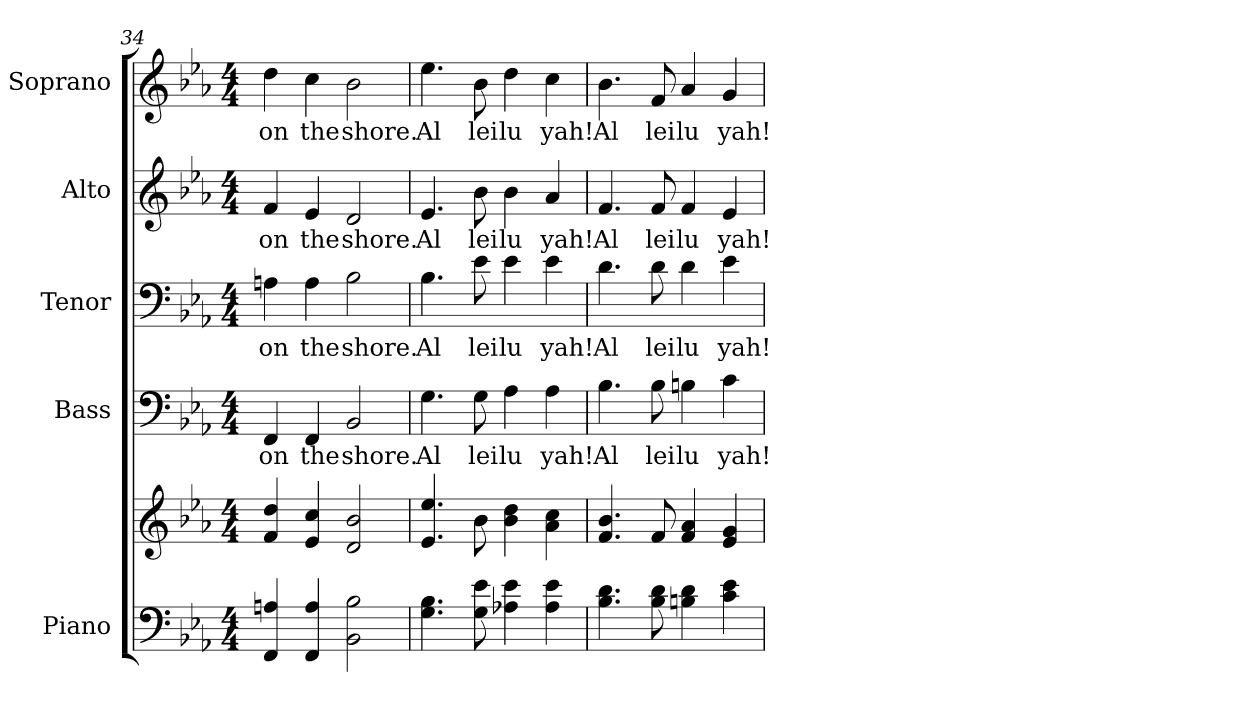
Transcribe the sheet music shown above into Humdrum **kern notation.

**kern	**kern	**kern	**text	**kern	**text	**kern	**text	**kern	**text
*part5	*part5	*part4	*part4	*part3	*part3	*part2	*part2	*part1	*part1
*staff6	*staff5	*staff4	*staff4	*staff3	*staff3	*staff2	*staff2	*staff1	*staff1
*I"Piano	*	*I"Bass	*	*I"Tenor	*	*I"Alto	*	*I"Soprano	*
*I'Pno.	*	*I'B.	*	*I'T.	*	*I'A.	*	*I'S.	*
*clefF4	*clefG2	*clefF4	*	*clefF4	*	*clefG2	*	*clefG2	*
*k[b-e-a-]	*k[b-e-a-]	*k[b-e-a-]	*	*k[b-e-a-]	*	*k[b-e-a-]	*	*k[b-e-a-]	*
*E-:	*E-:	*E-:	*	*E-:	*	*E-:	*	*E-:	*
*M4/4	*M4/4	*M4/4	*	*M4/4	*	*M4/4	*	*M4/4	*
=34	=34	=34	=34	=34	=34	=34	=34	=34	=34
!	!	!	!LO:LY:b:color=#000000	!	!	!	!	!	!
!	!	!	!	!	!LO:LY:b:color=#000000	!	!	!	!
!	!	!	!	!	!	!	!LO:LY:b:color=#000000	!	!
!	!	!	!	!	!	!	!	!	!LO:LY:b:color=#000000
4FFi/ 4Ani	4fi/ 4ddi	4FFi/	-on	4Ani\	-on	4fi/	-on	4ddi\	-on
!	!	!	!LO:LY:b:color=#000000	!	!	!	!	!	!
!	!	!	!	!	!LO:LY:b:color=#000000	!	!	!	!
!	!	!	!	!	!	!	!LO:LY:b:color=#000000	!	!
!	!	!	!	!	!	!	!	!	!LO:LY:b:color=#000000
4FFi/ 4Ai	4e-i/ 4cci	4FFi/	the	4Ai\	the	4e-i/	the	4cci\	the
!	!	!	!LO:LY:b:color=#000000	!	!	!	!	!	!
!	!	!	!	!	!LO:LY:b:color=#000000	!	!	!	!
!	!	!	!	!	!	!	!LO:LY:b:color=#000000	!	!
!	!	!	!	!	!	!	!	!	!LO:LY:b:color=#000000
2BB-i\ 2B-i	2di/ 2b-i	2BB-i/	shore.	2B-i\	shore.	2di/	shore.	2b-i\	shore.
=35	=35	=35	=35	=35	=35	=35	=35	=35	=35
!	!	!	!LO:LY:b:color=#000000	!	!	!	!	!	!
!	!	!	!	!	!LO:LY:b:color=#000000	!	!	!	!
!	!	!	!	!	!	!	!LO:LY:b:color=#000000	!	!
!	!	!	!	!	!	!	!	!	!LO:LY:b:color=#000000
4.Gi\ 4.B-i	4.e-i/ 4.ee-i	4.Gi\	Al	4.B-i\	Al	4.e-i/	Al	4.ee-i\	Al
!	!	!	!LO:LY:b:color=#000000	!	!	!	!	!	!
!	!	!	!	!	!LO:LY:b:color=#000000	!	!	!	!
!	!	!	!	!	!	!	!LO:LY:b:color=#000000	!	!
!	!	!	!	!	!	!	!	!	!LO:LY:b:color=#000000
8Gi\ 8e-i	8b-i\	8Gi\	lei	8e-i\	lei	8b-i\	lei	8b-i\	lei
!	!	!	!LO:LY:b:color=#000000	!	!	!	!	!	!
!	!	!	!	!	!LO:LY:b:color=#000000	!	!	!	!
!	!	!	!	!	!	!	!LO:LY:b:color=#000000	!	!
!	!	!	!	!	!	!	!	!	!LO:LY:b:color=#000000
4A-Xi\ 4e-i	4b-i\ 4ddi	4A-i\	lu	4e-i\	lu	4b-i\	lu	4ddi\	lu
!	!	!	!LO:LY:b:color=#000000	!	!	!	!	!	!
!	!	!	!	!	!LO:LY:b:color=#000000	!	!	!	!
!	!	!	!	!	!	!	!LO:LY:b:color=#000000	!	!
!	!	!	!	!	!	!	!	!	!LO:LY:b:color=#000000
4A-i\ 4e-i	4a-i\ 4cci	4A-i\	yah!	4e-i\	yah!	4a-i/	yah!	4cci\	yah!
=36	=36	=36	=36	=36	=36	=36	=36	=36	=36
!	!	!	!LO:LY:b:color=#000000	!	!	!	!	!	!
!	!	!	!	!	!LO:LY:b:color=#000000	!	!	!	!
!	!	!	!	!	!	!	!LO:LY:b:color=#000000	!	!
!	!	!	!	!	!	!	!	!	!LO:LY:b:color=#000000
4.B-i\ 4.di	4.fi/ 4.b-i	4.B-i\	Al	4.di\	Al	4.fi/	Al	4.b-i\	Al
!	!	!	!LO:LY:b:color=#000000	!	!	!	!	!	!
!	!	!	!	!	!LO:LY:b:color=#000000	!	!	!	!
!	!	!	!	!	!	!	!LO:LY:b:color=#000000	!	!
!	!	!	!	!	!	!	!	!	!LO:LY:b:color=#000000
8B-i\ 8di	8fi/	8B-i\	lei	8di\	lei	8fi/	lei	8fi/	lei
!	!	!	!LO:LY:b:color=#000000	!	!	!	!	!	!
!	!	!	!	!	!LO:LY:b:color=#000000	!	!	!	!
!	!	!	!	!	!	!	!LO:LY:b:color=#000000	!	!
!	!	!	!	!	!	!	!	!	!LO:LY:b:color=#000000
4Bni\ 4di	4fi/ 4a-i	4Bni\	lu	4di\	lu	4fi/	lu	4a-i/	lu
!	!	!	!LO:LY:b:color=#000000	!	!	!	!	!	!
!	!	!	!	!	!LO:LY:b:color=#000000	!	!	!	!
!	!	!	!	!	!	!	!LO:LY:b:color=#000000	!	!
!	!	!	!	!	!	!	!	!	!LO:LY:b:color=#000000
4ci\ 4e-i	4e-i/ 4gi	4ci\	yah!	4e-i\	yah!	4e-i/	yah!	4gi/	yah!
=	=	=	=	=	=	=	=	=	=
*-	*-	*-	*-	*-	*-	*-	*-	*-	*-
